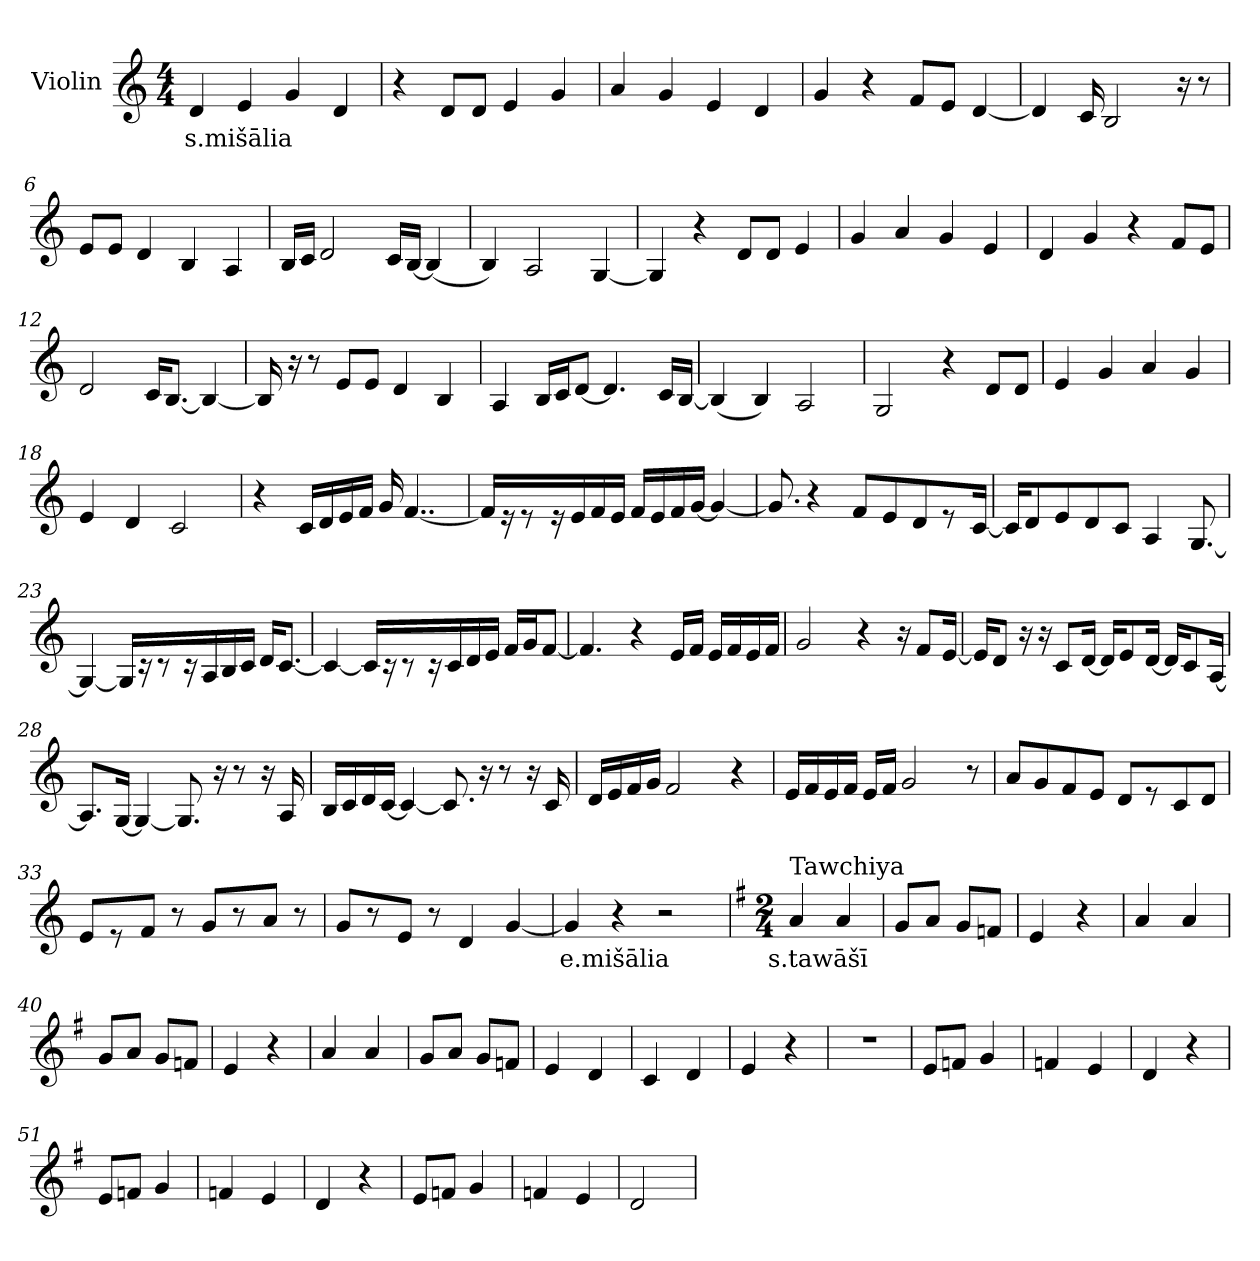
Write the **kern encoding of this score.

**kern	**text
*part1	*part1
*staff1	*staff1
*I"Violin	*
*clefG2	*
*k[]	*
*M4/4	*
*MM85	*
=1	=1
!	!LO:LY:b
4d/	s.mišālia
4e/	.
4g/	.
4d/	.
=2	=2
4r	.
8d/L	.
8d/J	.
4e/	.
4g/	.
=3	=3
4a/	.
4g/	.
4e/	.
4d/	.
=4	=4
4g/	.
4r	.
8f/L	.
8e/J	.
[4d/	.
=5	=5
4d/]	.
16c/	.
2B/	.
16r	.
8r	.
!!LO:LB:g=z
=6	=6
8e/L	.
8e/J	.
4d/	.
4B/	.
4A/	.
=7	=7
16B/LL	.
16c/JJ	.
2d/	.
16c/LL	.
[16B/JJ	.
(<4B/]	.
=8	=8
4B/)	.
2A/	.
[4G/	.
=9	=9
4G/]	.
4r	.
8d/L	.
8d/J	.
4e/	.
=10	=10
4g/	.
4a/	.
4g/	.
4e/	.
!!LO:LB:g=z
=11	=11
4d/	.
4g/	.
4r	.
8f/L	.
8e/J	.
=12	=12
2d/	.
16c/KL	.
[8.B/J	.
4B/_	.
=13	=13
16B/]	.
16r	.
8r	.
8e/L	.
8e/J	.
4d/	.
4B/	.
=14	=14
4A/	.
16B/LL	.
16c/J	.
[8d/J	.
4.d/]	.
16c/LL	.
[16B/JJ	.
=15	=15
(<4B/]	.
4B/)	.
2A/	.
!!LO:LB:g=z
=16	=16
2G/	.
4r	.
8d/L	.
8d/J	.
=17	=17
4e/	.
4g/	.
4a/	.
4g/	.
=18	=18
4e/	.
4d/	.
2c/	.
=19	=19
4r	.
16c/LL	.
16d/	.
16e/	.
16f/JJ	.
16g/	.
[4..f/	.
=20	=20
16f/LL]	.
16r	.
8r	.
16r	.
16e/	.
16f/	.
16e/JJ	.
16f/LL	.
16e/	.
16f/	.
[16g/JJ	.
4g/_	.
!!LO:LB:g=z
=21	=21
8.g/]	.
4r	.
8f/L	.
8e/	.
8d/	.
8r	.
[16c/Jk	.
=22	=22
16c/KL]	.
8d/	.
8e/	.
8d/	.
8c/J	.
4A/	.
[8.G/	.
=23	=23
4G/_	.
16G/LL]	.
16r	.
8r	.
16r	.
16A/	.
16B/	.
16c/JJ	.
16d/KL	.
[8.c/J	.
!!LO:LB:g=z
=24	=24
4c/_	.
16c/LL]	.
16r	.
8r	.
16r	.
16c/	.
16d/	.
16e/JJ	.
16f/LL	.
16g/J	.
[8f/J	.
=25	=25
4.f/]	.
4r	.
16e/LL	.
16f/JJ	.
16e/LL	.
16f/	.
16e/	.
16f/JJ	.
=26	=26
2g/	.
4r	.
16r	.
8f/L	.
[16e/Jk	.
!!LO:LB:g=z
=27	=27
16e/KL]	.
8d/J	.
16r	.
16r	.
8c/L	.
[16d/Jk	.
16d/KL]	.
8e/	.
[16d/Jk	.
16d/KL]	.
8c/	.
[16A/Jk	.
=28	=28
8.A/L]	.
[16G/Jk	.
4G/_	.
8.G/]	.
16r	.
8r	.
16r	.
16A/	.
=29	=29
16B/LL	.
16c/	.
16d/	.
[16c/JJ	.
4c/_	.
8.c/]	.
16r	.
8r	.
16r	.
16c/	.
!!LO:PB:g=z
=30	=30
16d/LL	.
16e/	.
16f/	.
16g/JJ	.
2f/	.
4r	.
=31	=31
16e/LL	.
16f/	.
16e/	.
16f/JJ	.
16e/LL	.
16f/JJ	.
2g/	.
8r	.
=32	=32
8a/L	.
8g/	.
8f/	.
8e/J	.
8d/L	.
8r	.
8c/	.
8d/J	.
=33	=33
8e/L	.
8r	.
8f/J	.
8r	.
8g/L	.
8r	.
8a/J	.
8r	.
=34	=34
8g/L	.
8r	.
8e/J	.
8r	.
4d/	.
[4g/	.
!!LO:PB:g=z
=35	=35
!	!LO:LY:b
4g/]	e.mišālia
4r	.
2r	.
=36	=36
*k[f#]	*
*G:	*
*M2/4	*
*MM85	*
!LO:TX:a:t=Tawchiya	!
!	!LO:LY:b
4a/	s.tawāšī
4a/	.
=37	=37
8g/L	.
8a/J	.
8g/L	.
8fn/J	.
=38	=38
4e/	.
4r	.
=39	=39
4a/	.
4a/	.
=40	=40
8g/L	.
8a/J	.
8g/L	.
8fn/J	.
=41	=41
4e/	.
4r	.
=42	=42
4a/	.
4a/	.
!!LO:LB:g=z
=43	=43
8g/L	.
8a/J	.
8g/L	.
8fn/J	.
=44	=44
4e/	.
4d/	.
=45	=45
4c/	.
4d/	.
=46	=46
4e/	.
4r	.
=47	=47
2r	.
=48	=48
8e/L	.
8fn/J	.
4g/	.
=49	=49
4fn/	.
4e/	.
=50	=50
4d/	.
4r	.
=51	=51
8e/L	.
8fn/J	.
4g/	.
!!LO:LB:g=z
=52	=52
4fn/	.
4e/	.
=53	=53
4d/	.
4r	.
=54	=54
8e/L	.
8fn/J	.
4g/	.
=55	=55
4fn/	.
4e/	.
=56	=56
2d/	.
=	=
*-	*-
